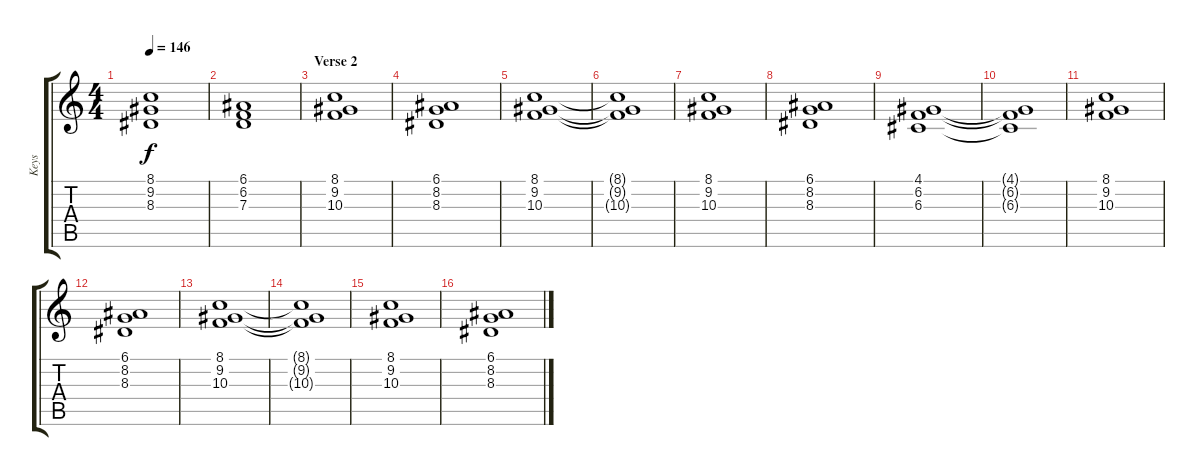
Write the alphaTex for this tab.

\track ("Keys" "Keys") {instrument choiraahs}
\staff {score tabs}
\tuning (E4 B3 G3 D3 A2 E2) {hide}
\ts (4 4)
\tempo 146
\clef g2
\ks c
(8.1 9.2 8.3).1{dy f} |
(6.1 6.2 7.3).1 |
\section ("" "Verse 2")
(8.1 9.2 10.3).1 |
(6.1 8.2 8.3).1 |
(8.1 9.2 10.3).1 |
(8.1{t} 9.2{t} 10.3{t}).1 |
(8.1 9.2 10.3).1 |
(6.1 8.2 8.3).1 |
(4.1 6.2 6.3).1 |
(4.1{t} 6.2{t} 6.3{t}).1 |
(8.1 9.2 10.3).1 |
(6.1 8.2 8.3).1 |
(8.1 9.2 10.3).1 |
(8.1{t} 9.2{t} 10.3{t}).1 |
(8.1 9.2 10.3).1 |
(6.1 8.2 8.3).1
